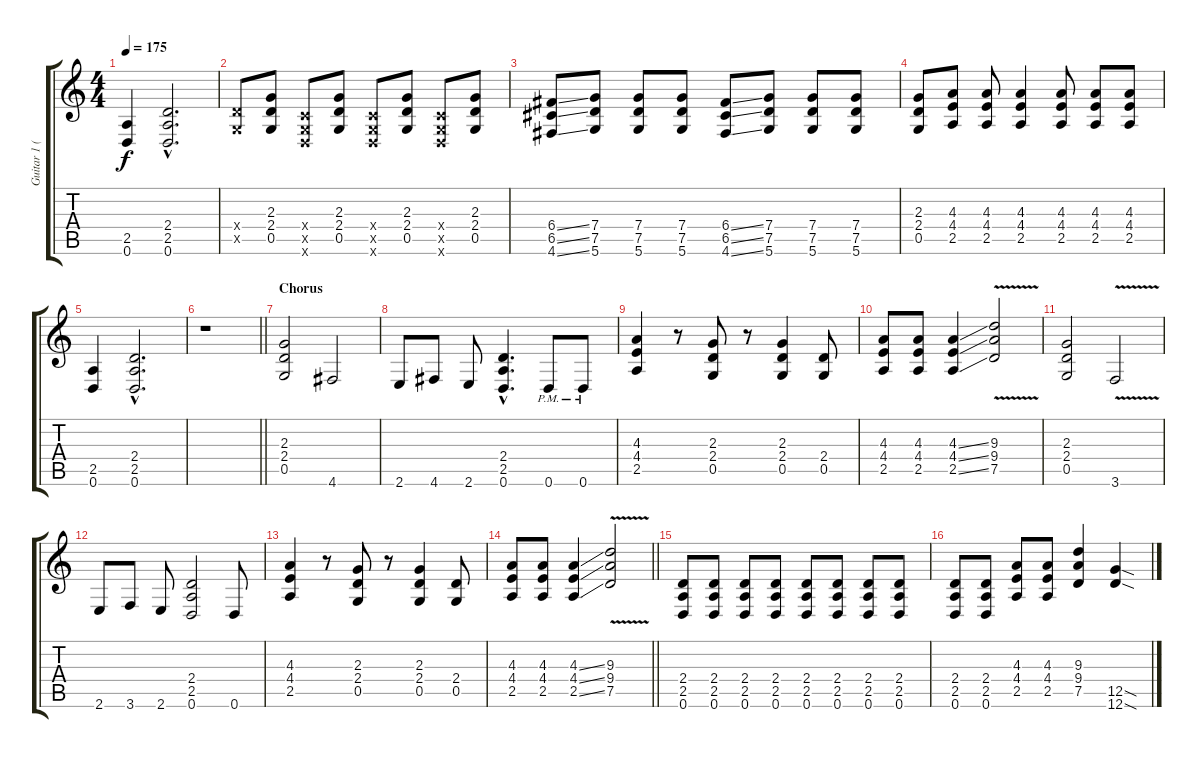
\track ("Guitar 1 (Rhythm)" "Guitar 1 (") {instrument distortionguitar}
\staff {score tabs}
\tuning (D4 A3 F3 C3 G2 D2) {hide}
\ts (4 4)
\tempo 175
\clef g2
\ks c
(2.5 0.6).4{dy f} (2.4{hac} 2.5{hac} 0.6{hac}).2{d} |
(2.4{x} 0.5{x}).8 (2.3 2.4 0.5).8 (0.4{x} 0.5{x} 0.6{x}).8 (2.3 2.4 0.5).8 (0.4{x} 0.5{x} 0.6{x}).8 (2.3 2.4 0.5).8 (0.4{x} 0.5{x} 0.6{x}).8 (2.3 2.4 0.5).8 |
(6.4{ss} 6.5{ss} 4.6{ss}).8 (7.4 7.5 5.6).8 (7.4 7.5 5.6).8 (7.4 7.5 5.6).8 (6.4{ss} 6.5{ss} 4.6{ss}).8 (7.4 7.5 5.6).8 (7.4 7.5 5.6).8 (7.4 7.5 5.6).8 |
(2.3 2.4 0.5).8 (4.3 4.4 2.5).8 (4.3 4.4 2.5).8 (4.3 4.4 2.5).4 (4.3 4.4 2.5).8 (4.3 4.4 2.5).8 (4.3 4.4 2.5).8 |
(2.5 0.6).4 (2.4{hac} 2.5{hac} 0.6{hac}).2{d} |
\barLineRight lightlight
r.1 |
\section ("" "Chorus")
(2.3 2.4 0.5).2 4.6.2 |
2.6.8 4.6.8 2.6.8 (2.4{hac} 2.5{hac} 0.6{hac}).4{d} 0.6{pm}.8 0.6{pm}.8 |
(4.3 4.4 2.5).4 r.8 (2.3 2.4 0.5).8 r.8 (2.3 2.4 0.5).4 (2.4 0.5).8 |
(4.3 4.4 2.5).8 (4.3 4.4 2.5).8 (4.3{ss} 4.4{ss} 2.5{ss}).4 (9.3{v} 9.4{v} 7.5).2 |
(2.3 2.4 0.5).2 3.6{v}.2 |
2.6.8 3.6.8 2.6.8 (2.4 2.5 0.6).2 0.6.8 |
(4.3 4.4 2.5).4 r.8 (2.3 2.4 0.5).8 r.8 (2.3 2.4 0.5).4 (2.4 0.5).8 |
\barLineRight lightlight
(4.3 4.4 2.5).8 (4.3 4.4 2.5).8 (4.3{ss} 4.4{ss} 2.5{ss}).4 (9.3{v} 9.4{v} 7.5).2 |
(2.4 2.5 0.6).8 (2.4 2.5 0.6).8 (2.4 2.5 0.6).8 (2.4 2.5 0.6).8 (2.4 2.5 0.6).8 (2.4 2.5 0.6).8 (2.4 2.5 0.6).8 (2.4 2.5 0.6).8 |
(2.4 2.5 0.6).8 (2.4 2.5 0.6).8 (4.3 4.4 2.5).8 (4.3 4.4 2.5).8 (9.3 9.4 7.5).4 (12.5{sod} 12.6{sod}).4
